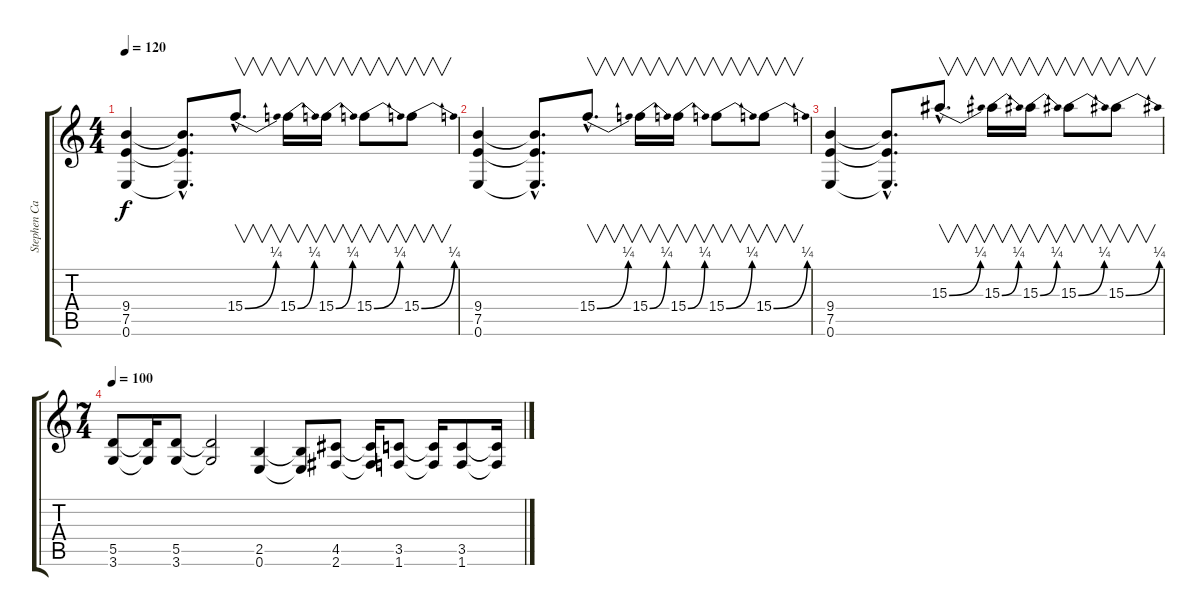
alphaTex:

\track ("Stephen Carpenter" "Stephen Ca") {instrument distortionguitar}
\staff {score tabs}
\tuning (E4 B3 G3 D3 A2 E2) {hide}
\ts (4 4)
\tempo 120
\clef g2
\ks c
(9.4 7.5 0.6).4{dy f} (9.4{hac t} 7.5{hac t} 0.6{hac t}).8{d} 15.4{be (bend 0 0 60 1) hac}.8{v d} 15.4{be (bend 0 0 60 1)}.16{v} 15.4{be (bend 0 0 60 1)}.16{v} 15.4{be (bend 0 0 60 1)}.8{v} 15.4{be (bend 0 0 60 1)}.8{v} |
(9.4 7.5 0.6).4 (9.4{hac t} 7.5{hac t} 0.6{hac t}).8{d} 15.4{be (bend 0 0 60 1) hac}.8{v d} 15.4{be (bend 0 0 60 1)}.16{v} 15.4{be (bend 0 0 60 1)}.16{v} 15.4{be (bend 0 0 60 1)}.8{v} 15.4{be (bend 0 0 60 1)}.8{v} |
(9.4 7.5 0.6).4 (9.4{hac t} 7.5{hac t} 0.6{hac t}).8{d} 15.3{be (bend 0 0 60 1) hac}.8{v d} 15.3{be (bend 0 0 60 1)}.16{v} 15.3{be (bend 0 0 60 1)}.16{v} 15.3{be (bend 0 0 60 1)}.8{v} 15.3{be (bend 0 0 60 1)}.8{v} |
\ts (7 4)
\tempo 100
(5.5 3.6).8 (5.5{t} 3.6{t}).16 (5.5 3.6).8 (5.5{t} 3.6{t}).2 (2.5 0.6).4 (2.5{t} 0.6{t}).8 (4.5 2.6).8 (4.5{t} 2.6{t}).16 (3.5 1.6).8 (3.5{t} 1.6{t}).16 (3.5 1.6).8 (3.5{t} 1.6{t}).16
